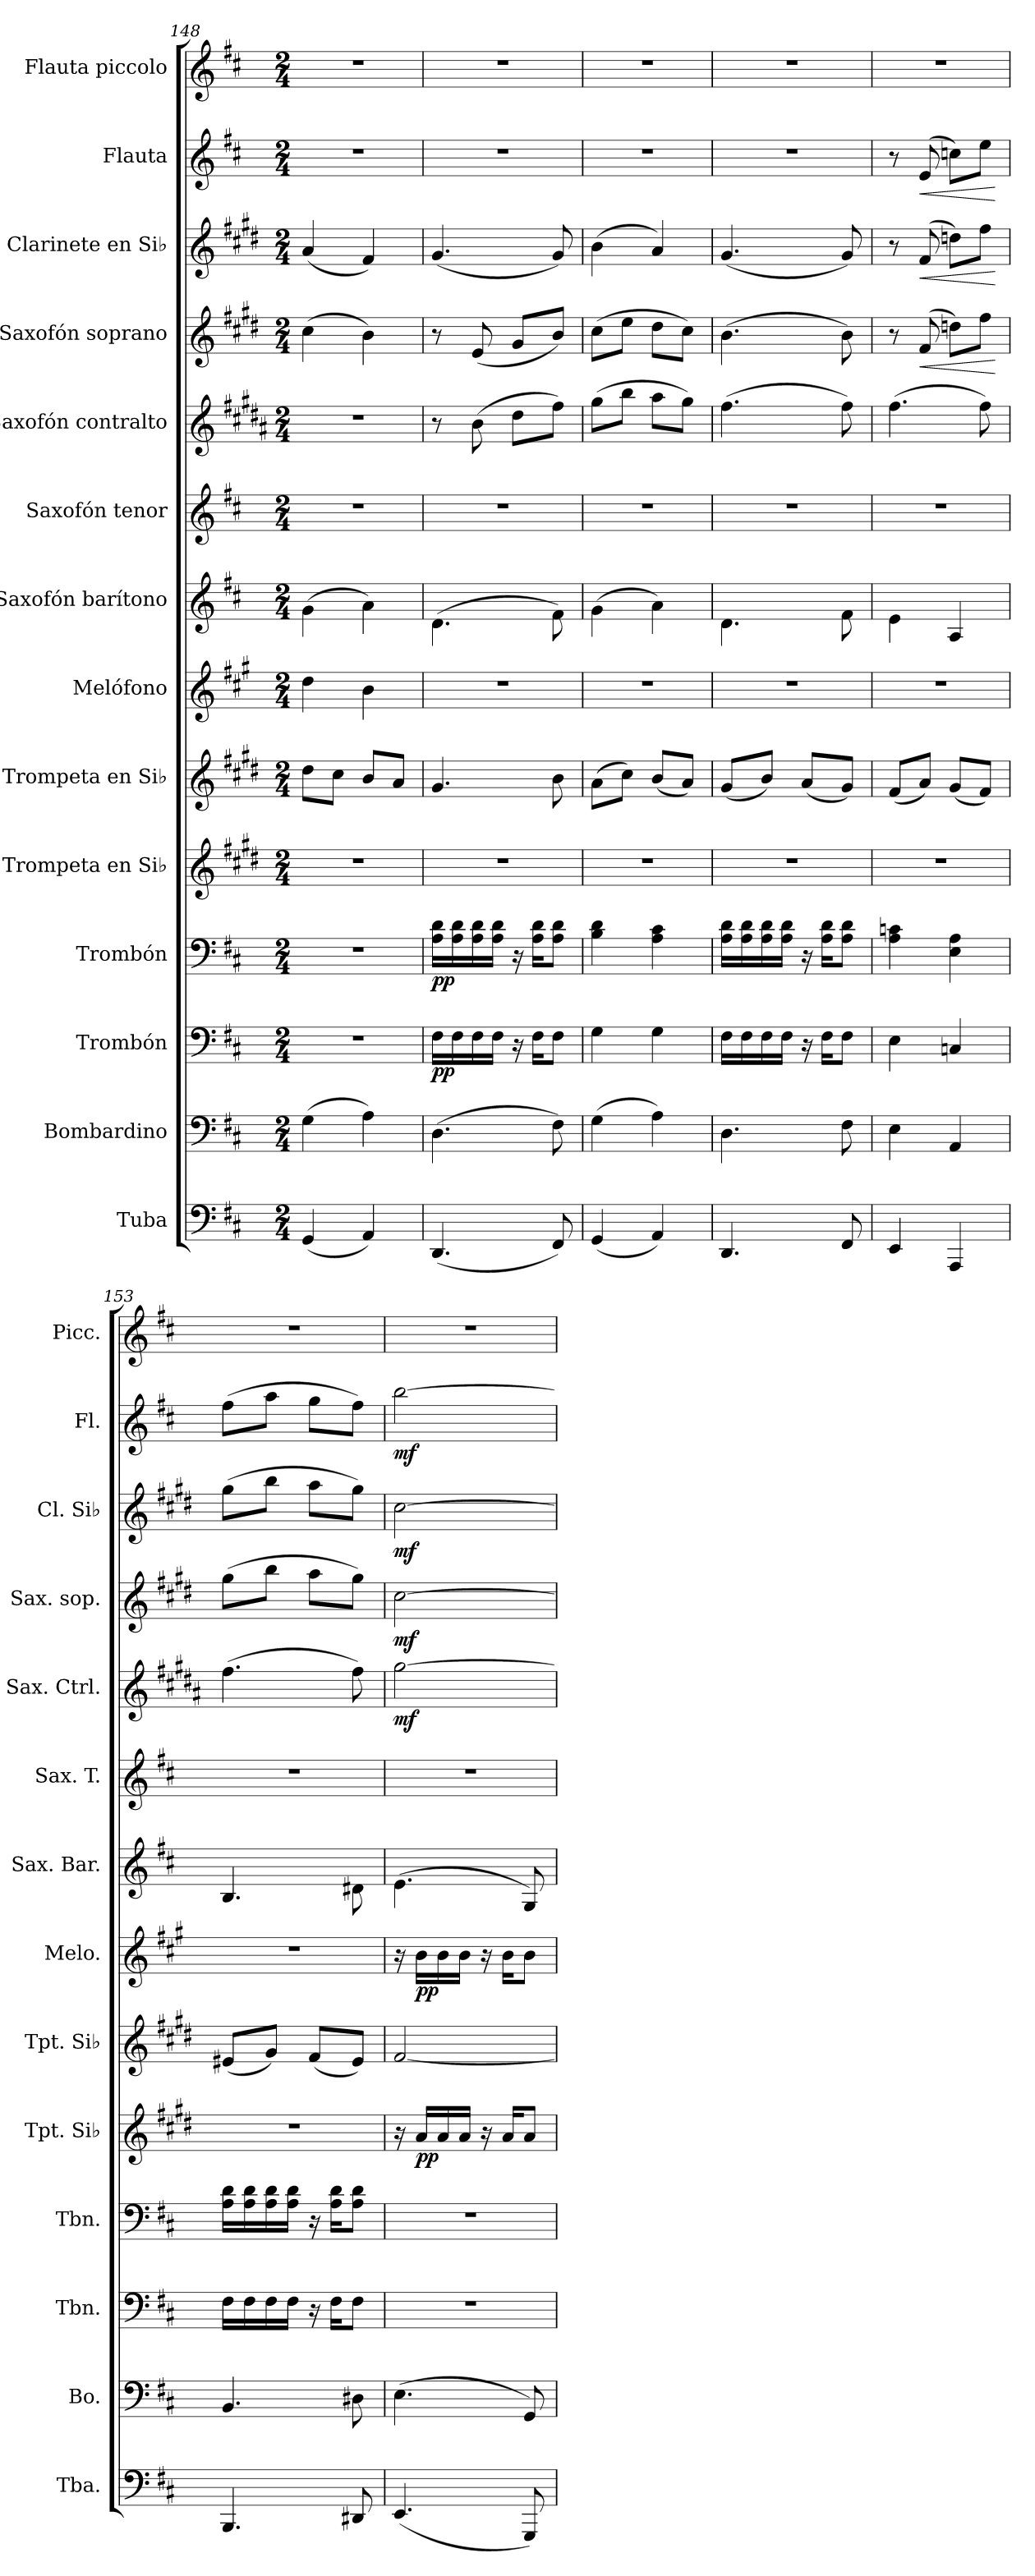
**kern	**kern	**kern	**dynam	**kern	**dynam	**kern	**dynam	**kern	**kern	**dynam	**kern	**kern	**kern	**dynam	**kern	**dynam	**kern	**dynam	**kern	**dynam	**kern
*part14	*part13	*part12	*part12	*part11	*part11	*part10	*part10	*part9	*part8	*part8	*part7	*part6	*part5	*part5	*part4	*part4	*part3	*part3	*part2	*part2	*part1
*staff14	*staff13	*staff12	*staff12	*staff11	*staff11	*staff10	*staff10	*staff9	*staff8	*staff8	*staff7	*staff6	*staff5	*staff5	*staff4	*staff4	*staff3	*staff3	*staff2	*staff2	*staff1
*I"Tuba	*I"Bombardino	*I"Trombón	*	*I"Trombón	*	*I"Trompeta en Si♭	*	*I"Trompeta en Si♭	*I"Melófono	*	*I"Saxofón barítono	*I"Saxofón tenor	*I"Saxofón contralto	*	*I"Saxofón soprano	*	*I"Clarinete en Si♭	*	*I"Flauta	*	*I"Flauta piccolo
*I'Tba.	*I'Bo.	*I'Tbn.	*	*I'Tbn.	*	*I'Tpt. Si♭	*	*I'Tpt. Si♭	*I'Melo.	*	*I'Sax. Bar.	*I'Sax. T.	*I'Sax. Ctrl.	*	*I'Sax. sop.	*	*I'Cl. Si♭	*	*I'Fl.	*	*I'Picc.
*clefF4	*clefF4	*clefF4	*	*clefF4	*	*clefG2	*	*clefG2	*clefG2	*	*clefG2	*clefG2	*clefG2	*	*clefG2	*	*clefG2	*	*clefG2	*	*clefG2
*	*	*	*	*	*	*ITrd1c2	*	*ITrd1c2	*ITrd4c7	*	*ITrd12c21	*ITrd8c14	*ITrd5c9	*	*ITrd1c2	*	*ITrd1c2	*	*	*	*ITrd-7c-12
*k[f#c#]	*k[f#c#]	*k[f#c#]	*	*k[f#c#]	*	*k[f#c#]	*	*k[f#c#]	*k[f#c#]	*	*k[f#c#]	*k[f#c#]	*k[f#c#]	*	*k[f#c#]	*	*k[f#c#]	*	*k[f#c#]	*	*k[f#c#]
*M2/4	*M2/4	*M2/4	*	*M2/4	*	*M2/4	*	*M2/4	*M2/4	*	*M2/4	*M2/4	*M2/4	*	*M2/4	*	*M2/4	*	*M2/4	*	*M2/4
=148	=148	=148	=148	=148	=148	=148	=148	=148	=148	=148	=148	=148	=148	=148	=148	=148	=148	=148	=148	=148	=148
(<4GG/	(>4G\	2r	.	2r	.	2r	.	8cc#\L	4g\	.	(>4G\	2r	2r	.	(>4b\	.	(<4g/	.	2r	.	2r
.	.	.	.	.	.	.	.	8b\J	.	.	.	.	.	.	.	.	.	.	.	.	.
4AA/)	4A\)	.	.	.	.	.	.	8a/L	4e\	.	4A\)	.	.	.	4a\)	.	4e/)	.	.	.	.
.	.	.	.	.	.	.	.	8g/J	.	.	.	.	.	.	.	.	.	.	.	.	.
=149	=149	=149	=149	=149	=149	=149	=149	=149	=149	=149	=149	=149	=149	=149	=149	=149	=149	=149	=149	=149	=149
!	!	!	!LO:DY:b	!	!LO:DY:b	!	!	!	!	!	!	!	!	!	!	!	!	!	!	!	!
(<4.DD/	(>4.D\	16F#\LL	pp	16A\ 16d\LL	pp	2r	.	4.f#/	2r	.	(>4.D\	2r	8r	.	8r	.	(<4.f#/	.	2r	.	2r
.	.	16F#\	.	16A\ 16d\	.	.	.	.	.	.	.	.	.	.	.	.	.	.	.	.	.
.	.	16F#\	.	16A\ 16d\	.	.	.	.	.	.	.	.	(>8d\	.	(<8d/	.	.	.	.	.	.
.	.	16F#\JJ	.	16A\ 16d\JJ	.	.	.	.	.	.	.	.	.	.	.	.	.	.	.	.	.
.	.	16r	.	16r	.	.	.	.	.	.	.	.	8f#\L	.	8f#/L	.	.	.	.	.	.
.	.	16F#\KL	.	16A\ 16d\KL	.	.	.	.	.	.	.	.	.	.	.	.	.	.	.	.	.
8FF#/)	8F#\)	8F#\J	.	8A\ 8d\J	.	.	.	8a\	.	.	8F#\)	.	8a\J)	.	8a/J)	.	8f#/)	.	.	.	.
=150	=150	=150	=150	=150	=150	=150	=150	=150	=150	=150	=150	=150	=150	=150	=150	=150	=150	=150	=150	=150	=150
(<4GG/	(>4G\	4G\	.	4B\ 4d\	.	2r	.	(>8g\L	2r	.	(>4G\	2r	(>8b\L	.	(>8b\L	.	(>4a\	.	2r	.	2r
.	.	.	.	.	.	.	.	8b\J)	.	.	.	.	8dd\J	.	8dd\J	.	.	.	.	.	.
4AA/)	4A\)	4G\	.	4A\ 4c#\	.	.	.	(<8a/L	.	.	4A\)	.	8cc#\L	.	8cc#\L	.	4g/)	.	.	.	.
.	.	.	.	.	.	.	.	8g/J)	.	.	.	.	8b\J)	.	8b\J)	.	.	.	.	.	.
=151	=151	=151	=151	=151	=151	=151	=151	=151	=151	=151	=151	=151	=151	=151	=151	=151	=151	=151	=151	=151	=151
4.DD/	4.D\	16F#\LL	.	16A\ 16d\LL	.	2r	.	(<8f#/L	2r	.	4.D\	2r	(>4.a\	.	(>4.a\	.	(<4.f#/	.	2r	.	2r
.	.	16F#\	.	16A\ 16d\	.	.	.	.	.	.	.	.	.	.	.	.	.	.	.	.	.
.	.	16F#\	.	16A\ 16d\	.	.	.	8a/J)	.	.	.	.	.	.	.	.	.	.	.	.	.
.	.	16F#\JJ	.	16A\ 16d\JJ	.	.	.	.	.	.	.	.	.	.	.	.	.	.	.	.	.
.	.	16r	.	16r	.	.	.	(<8g/L	.	.	.	.	.	.	.	.	.	.	.	.	.
.	.	16F#\KL	.	16A\ 16d\KL	.	.	.	.	.	.	.	.	.	.	.	.	.	.	.	.	.
8FF#/	8F#\	8F#\J	.	8A\ 8d\J	.	.	.	8f#/J)	.	.	8F#\	.	8a\)	.	8a\)	.	8f#/)	.	.	.	.
!!LO:PB:g=z
=152	=152	=152	=152	=152	=152	=152	=152	=152	=152	=152	=152	=152	=152	=152	=152	=152	=152	=152	=152	=152	=152
4EE/	4E\	4E\	.	4A\ 4cn\	.	2r	.	(<8e/L	2r	.	4E\	2r	(>4.a\	.	8r	.	8r	.	8r	.	2r
!	!	!	!	!	!	!	!	!	!	!	!	!	!	!	!	!LO:HP:b	!	!LO:HP:b	!	!LO:HP:b	!
.	.	.	.	.	.	.	.	8g/J)	.	.	.	.	.	.	(>8e/	<	(>8e/	<	(>8e/	<	.
4AAA/	4AA/	4Cn/	.	4E\ 4A\	.	.	.	(<8f#/L	.	.	4AA/	.	.	.	8ccn\L)	.	8ccn\L)	.	8ccn\L)	.	.
.	.	.	.	.	.	.	.	8e/J)	.	.	.	.	8a\)	.	8ee\J	.	8ee\J	.	8ee\J	.	.
.	.	.	.	.	.	.	.	.	.	.	.	.	.	.	.	[	.	[	.	[	.
=153	=153	=153	=153	=153	=153	=153	=153	=153	=153	=153	=153	=153	=153	=153	=153	=153	=153	=153	=153	=153	=153
4.BBB/	4.BB/	16F#\LL	.	16A\ 16d\LL	.	2r	.	(<8d#X/L	2r	.	4.BB/	2r	(>4.a\	.	(>8ff#\L	.	(>8ff#\L	.	(>8ff#\L	.	2r
.	.	16F#\	.	16A\ 16d\	.	.	.	.	.	.	.	.	.	.	.	.	.	.	.	.	.
.	.	16F#\	.	16A\ 16d\	.	.	.	8f#/J)	.	.	.	.	.	.	8aa\J	.	8aa\J	.	8aa\J	.	.
.	.	16F#\JJ	.	16A\ 16d\JJ	.	.	.	.	.	.	.	.	.	.	.	.	.	.	.	.	.
.	.	16r	.	16r	.	.	.	(<8e/L	.	.	.	.	.	.	8gg\L	.	8gg\L	.	8gg\L	.	.
.	.	16F#\KL	.	16A\ 16d\KL	.	.	.	.	.	.	.	.	.	.	.	.	.	.	.	.	.
8DD#X/	8D#X\	8F#\J	.	8A\ 8d\J	.	.	.	8d#/J)	.	.	8D#X\	.	8a\)	.	8ff#\J)	.	8ff#\J)	.	8ff#\J)	.	.
=154	=154	=154	=154	=154	=154	=154	=154	=154	=154	=154	=154	=154	=154	=154	=154	=154	=154	=154	=154	=154	=154
!	!	!	!	!	!	!	!	!	!	!	!	!	!	!LO:DY:b	!	!LO:DY:b	!	!LO:DY:b	!	!LO:DY:b	!
(<4.EE/	(>4.E\	2r	.	2r	.	16r	.	[2e/	16r	.	(>4.E\	2r	[2b\	mf	[2b\	mf	[2b\	mf	[2bb\	mf	2r
!	!	!	!	!	!	!	!LO:DY:b	!	!	!LO:DY:b	!	!	!	!	!	!	!	!	!	!	!
.	.	.	.	.	.	16g/LL	pp	.	16e\LL	pp	.	.	.	.	.	.	.	.	.	.	.
.	.	.	.	.	.	16g/	.	.	16e\	.	.	.	.	.	.	.	.	.	.	.	.
.	.	.	.	.	.	16g/JJ	.	.	16e\JJ	.	.	.	.	.	.	.	.	.	.	.	.
.	.	.	.	.	.	16r	.	.	16r	.	.	.	.	.	.	.	.	.	.	.	.
.	.	.	.	.	.	16g/KL	.	.	16e\KL	.	.	.	.	.	.	.	.	.	.	.	.
8GGG/)	8GG/)	.	.	.	.	8g/J	.	.	8e\J	.	8GG/)	.	.	.	.	.	.	.	.	.	.
=	=	=	=	=	=	=	=	=	=	=	=	=	=	=	=	=	=	=	=	=	=
*-	*-	*-	*-	*-	*-	*-	*-	*-	*-	*-	*-	*-	*-	*-	*-	*-	*-	*-	*-	*-	*-
